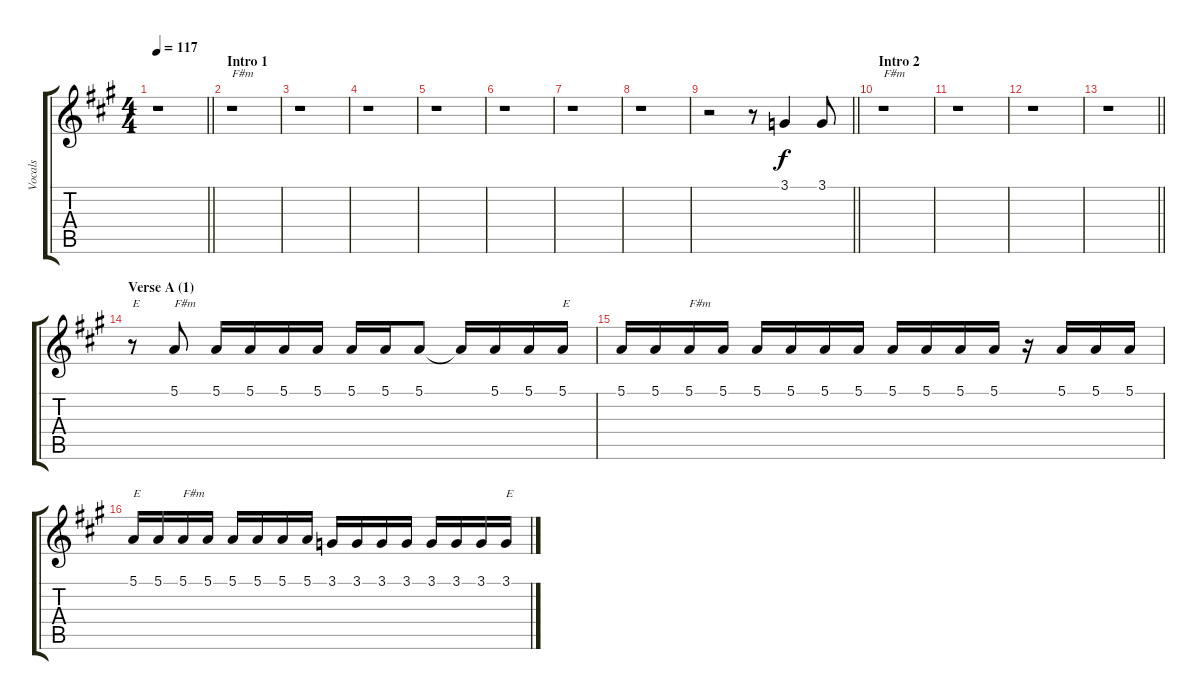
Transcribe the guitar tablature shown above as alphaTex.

\track ("Vocals" "Vocals") {instrument sopranosax}
\staff {score tabs}
\tuning (E4 B3 G3 D3 A2 E2) {hide}
\ts (4 4)
\tempo 117
\clef g2
\barLineRight lightlight
\ks f#minor
r.1{dy f instrument sopranosax} |
\section ("" "Intro 1")
r.1{txt "F#m"} |
r.1 |
r.1 |
r.1 |
r.1 |
r.1 |
r.1 |
\barLineRight lightlight
r.2 r.8 3.1.4 3.1.8 |
\section ("" "Intro 2")
r.1{txt "F#m"} |
r.1 |
r.1 |
\barLineRight lightlight
r.1 |
\section ("" "Verse A (1)")
r.8{txt "E"} 5.1.8{txt "F#m"} 5.1.16 5.1.16 5.1.16 5.1.16 5.1.16 5.1.16 5.1.8 5.1{t}.16 5.1.16 5.1.16 5.1.16{txt "E"} |
5.1.16 5.1.16 5.1.16{txt "F#m"} 5.1.16 5.1.16 5.1.16 5.1.16 5.1.16 5.1.16 5.1.16 5.1.16 5.1.16 r.16 5.1.16 5.1.16 5.1.16 |
5.1.16{txt "E"} 5.1.16 5.1.16{txt "F#m"} 5.1.16 5.1.16 5.1.16 5.1.16 5.1.16 3.1.16 3.1.16 3.1.16 3.1.16 3.1.16 3.1.16 3.1.16 3.1.16{txt "E"}
